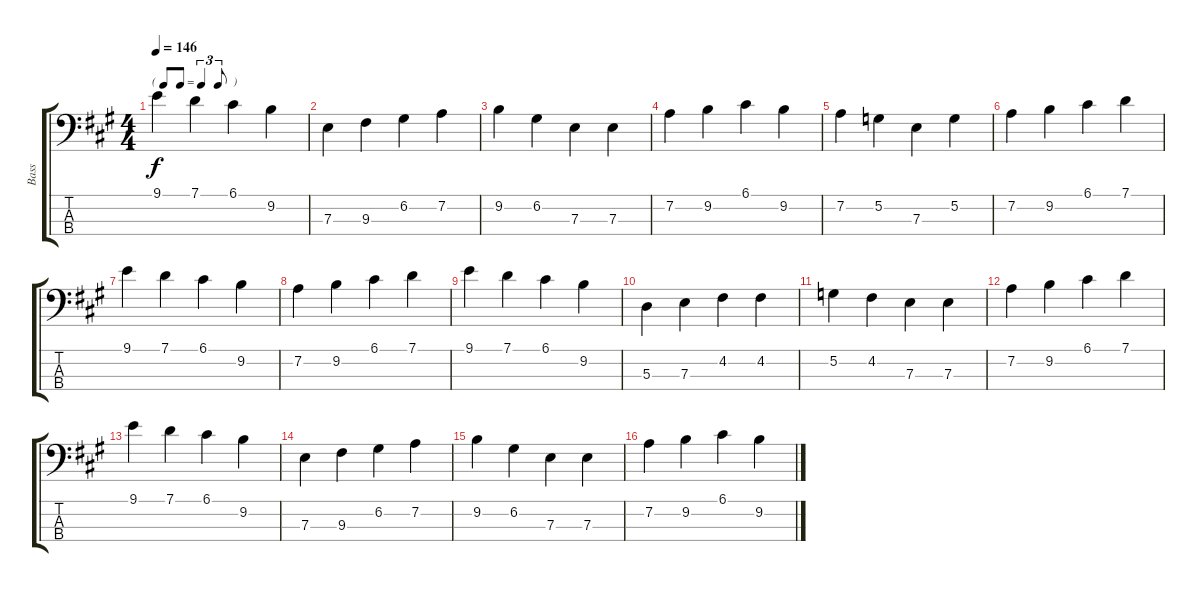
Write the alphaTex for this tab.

\track ("Bass" "Bass") {instrument acousticbass}
\staff {score tabs}
\tuning (G2 D2 A1 E1) {hide}
\ts (4 4)
\tf triplet8th
\tempo 146
\clef f4
\ks a
9.1.4{dy f} 7.1.4 6.1.4 9.2.4 |
7.3.4 9.3.4 6.2.4 7.2.4 |
9.2.4 6.2.4 7.3.4 7.3.4 |
7.2.4 9.2.4 6.1.4 9.2.4 |
7.2.4 5.2.4 7.3.4 5.2.4 |
7.2.4 9.2.4 6.1.4 7.1.4 |
9.1.4 7.1.4 6.1.4 9.2.4 |
7.2.4 9.2.4 6.1.4 7.1.4 |
9.1.4 7.1.4 6.1.4 9.2.4 |
5.3.4 7.3.4 4.2.4 4.2.4 |
5.2.4 4.2.4 7.3.4 7.3.4 |
7.2.4 9.2.4 6.1.4 7.1.4 |
9.1.4 7.1.4 6.1.4 9.2.4 |
7.3.4 9.3.4 6.2.4 7.2.4 |
9.2.4 6.2.4 7.3.4 7.3.4 |
7.2.4 9.2.4 6.1.4 9.2.4
